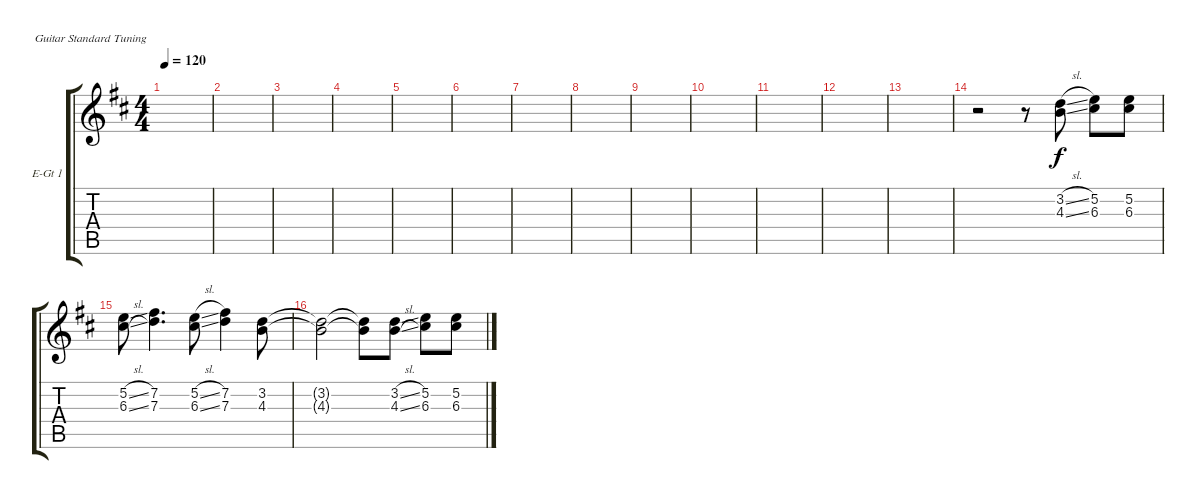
\defaultSystemsLayout 4
\bracketExtendMode groupsimilarinstruments
\firstSystemTrackNameOrientation horizontal
\otherSystemsTrackNameOrientation horizontal
\track ("Electric Guitar 1" "E-Gt 1") {instrument electricguitarclean}
\staff {score tabs}
\tuning (E4 B3 G3 D3 A2 E2)
\ts (4 4)
\tempo 120
\clef g2
\ks d
|
|
|
|
|
|
|
|
|
|
|
|
|
r.2 r.8 (4.3{sl} 3.2{sl}).8 (6.3 5.2).8 (5.2 6.3).8 |
(5.2{sl} 6.3{sl}).8 (7.3 7.2).4{d} (6.3{sl} 5.2{sl}).8 (7.2 7.3).4 (3.2 4.3).8 |
(3.2{t} 4.3{t}).2 (4.3{t} 3.2{t}).8 (3.2{sl} 4.3{sl}).8 (5.2 6.3).8 (6.3 5.2).8
